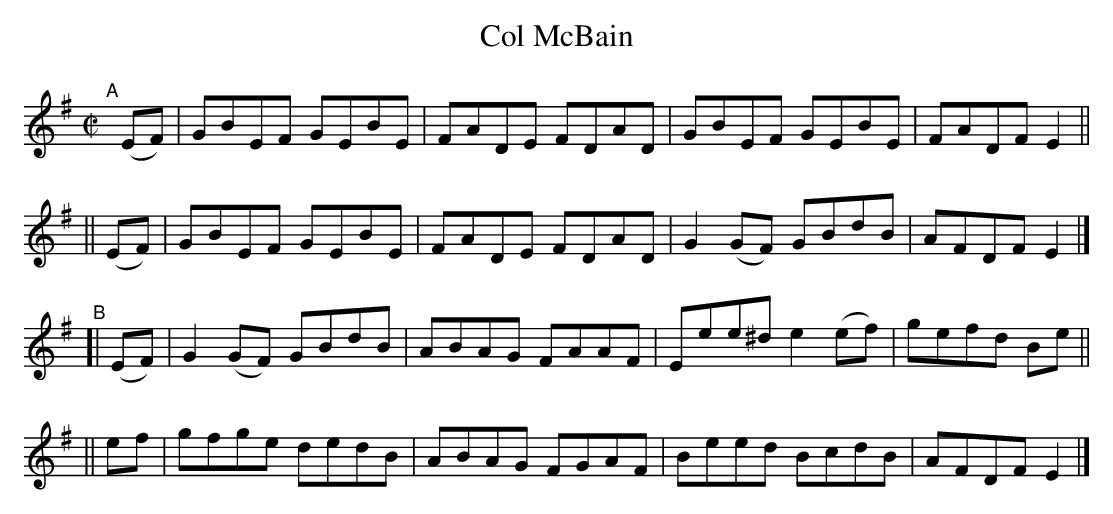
X:1
T: Col McBain
M: C|
L: 1/8
K: Em
"^A"\
[|](EF) | GBEF GEBE | FADE FDAD | GBEF GEBE | FADF E2 ||
|| (EF) | GBEF GEBE | FADE FDAD | G2(GF) GBdB | AFDF E2 |]
"^B"\
[| (EF) | G2(GF) GBdB | ABAG FAAF | Eee^d e2(ef) | gefd Be ||
||  ef  | gfge dedB | ABAG FGAF | Beed BcdB | AFDF E2 |]
